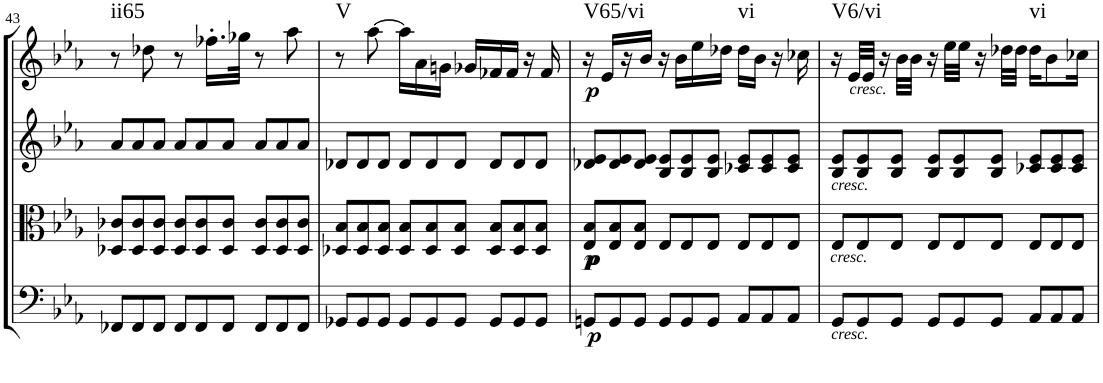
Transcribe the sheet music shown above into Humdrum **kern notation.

**kern	**dynam	**kern	**dynam	**kern	**kern	**dynam	**harte
*part4	*part4	*part3	*part3	*part2	*part1	*part1	*part1
*staff4	*staff4	*staff3	*staff3	*staff2	*staff1	*staff1	*
*I"Cello	*	*I"Viola	*	*I"2nd Violin	*I"1st Violin	*	*
*	*	*I'Vla	*	*I'Vln	*I'Vln	*	*
!!LO:PB:g=z
*clefF4	*	*clefC3	*	*clefG2	*clefG2	*	*
*k[b-e-a-]	*	*k[b-e-a-]	*	*k[b-e-a-]	*k[b-e-a-]	*	*
*E-:	*	*E-:	*	*E-:	*E-:	*	*
*M3/4	*	*M3/4	*	*M3/4	*M3/4	*	*
*Xtuplet	*	*Xtuplet	*	*Xtuplet	*	*	*
=43	=43	=43	=43	=43	=43	=43	=43
!	!	!	!	!	!	!	!LO:H:kt=ii65
12FF-X/L	.	12D-X/ 12c-X/L	.	12a-/L	8r	.	N
12FF-/	.	12D-/ 12c-/	.	12a-/	.	.	.
.	.	.	.	.	8dd-X\	.	.
12FF-/J	.	12D-/ 12c-/J	.	12a-/J	.	.	.
12FF-/L	.	12D-/ 12c-/L	.	12a-/L	8r	.	.
12FF-/	.	12D-/ 12c-/	.	12a-/	.	.	.
.	.	.	.	.	16.ff-X'\LL	.	.
12FF-/J	.	12D-/ 12c-/J	.	12a-/J	.	.	.
.	.	.	.	.	32gg-X\JJk	.	.
12FF-/L	.	12D-/ 12c-/L	.	12a-/L	8r	.	.
12FF-/	.	12D-/ 12c-/	.	12a-/	.	.	.
.	.	.	.	.	8aa-\	.	.
12FF-/J	.	12D-/ 12c-/J	.	12a-/J	.	.	.
=44	=44	=44	=44	=44	=44	=44	=44
!	!	!	!	!	!	!	!LO:H:kt=V
12GG-X/L	.	12D-X/ 12B-/L	.	12d-X/L	8r	.	N
12GG-/	.	12D-/ 12B-/	.	12d-/	.	.	.
.	.	.	.	.	[8aa-\	.	.
12GG-/J	.	12D-/ 12B-/J	.	12d-/J	.	.	.
12GG-/L	.	12D-/ 12B-/L	.	12d-/L	16aa-\LL]	.	.
.	.	.	.	.	16a-\	.	.
12GG-/	.	12D-/ 12B-/	.	12d-/	.	.	.
.	.	.	.	.	16gn\JJ	.	.
12GG-/J	.	12D-/ 12B-/J	.	12d-/J	.	.	.
.	.	.	.	.	16g-X/LL	.	.
12GG-/L	.	12D-/ 12B-/L	.	12d-/L	16f-X/	.	.
.	.	.	.	.	16f-/JJ	.	.
12GG-/	.	12D-/ 12B-/	.	12d-/	.	.	.
.	.	.	.	.	16r	.	.
12GG-/J	.	12D-/ 12B-/J	.	12d-/J	.	.	.
.	.	.	.	.	16f-/	.	.
=45	=45	=45	=45	=45	=45	=45	=45
!	!LO:DY:b	!	!LO:DY:b	!	!	!	!
!	!	!	!LO:DY:n=1:b	!	!	!LO:DY:b	!LO:H:kt=V65/vi
12GGn/L	p	12E-/ 12B-/L	p p	12d-X/ 12e-/L	16r	p	N
.	.	.	.	.	16e-/LL	.	.
12GG/	.	12E-/ 12B-/	.	12d-/ 12e-/	.	.	.
.	.	.	.	.	16r	.	.
12GG/J	.	12E-/ 12B-/J	.	12d-/ 12e-/J	.	.	.
.	.	.	.	.	16b-/JJ	.	.
12GG/L	.	12E-/L	.	12B-/ 12e-/L	16r	.	.
.	.	.	.	.	16b-\LL	.	.
12GG/	.	12E-/	.	12B-/ 12e-/	.	.	.
.	.	.	.	.	16ee-\	.	.
12GG/J	.	12E-/J	.	12B-/ 12e-/J	.	.	.
.	.	.	.	.	16dd-X\JJ	.	.
!	!	!	!	!	!	!	!LO:H:kt=vi
12AA-/L	.	12E-/L	.	12c-X/ 12e-/L	16dd-\LL	.	N
.	.	.	.	.	16b-\JJ	.	.
12AA-/	.	12E-/	.	12c-/ 12e-/	.	.	.
.	.	.	.	.	16r	.	.
12AA-/J	.	12E-/J	.	12c-/ 12e-/J	.	.	.
.	.	.	.	.	16cc-X\	.	.
=46	=46	=46	=46	=46	=46	=46	=46
!	!	!	!	!LO:TX:b:i:t=cresc.	!	!	!
!	!	!LO:TX:b:i:t=cresc.	!	!	!	!	!
!LO:TX:b:i:t=cresc.	!	!	!	!	!	!	!LO:H:kt=V6/vi
12GG/L	.	12E-/L	.	12B-/ 12e-/L	16r	.	N
!	!	!	!	!	!LO:TX:b:i:t=cresc.	!	!
.	.	.	.	.	32e-/LLL	.	.
12GG/	.	12E-/	.	12B-/ 12e-/	.	.	.
.	.	.	.	.	32e-/JJJ	.	.
.	.	.	.	.	16r	.	.
12GG/J	.	12E-/J	.	12B-/ 12e-/J	.	.	.
.	.	.	.	.	32b-\LLL	.	.
.	.	.	.	.	32b-\JJJ	.	.
12GG/L	.	12E-/L	.	12B-/ 12e-/L	16r	.	.
.	.	.	.	.	32ee-\LLL	.	.
12GG/	.	12E-/	.	12B-/ 12e-/	.	.	.
.	.	.	.	.	32ee-\JJJ	.	.
.	.	.	.	.	16r	.	.
12GG/J	.	12E-/J	.	12B-/ 12e-/J	.	.	.
.	.	.	.	.	32dd-X\LLL	.	.
.	.	.	.	.	32dd-\JJJ	.	.
!	!	!	!	!	!	!	!LO:H:kt=vi
12AA-/L	.	12E-/L	.	12c-X/ 12e-/L	16dd-\KL	.	N
.	.	.	.	.	8b-\	.	.
12AA-/	.	12E-/	.	12c-/ 12e-/	.	.	.
12AA-/J	.	12E-/J	.	12c-/ 12e-/J	.	.	.
.	.	.	.	.	16cc-X\Jk	.	.
=	=	=	=	=	=	=	=
*-	*-	*-	*-	*-	*-	*-	*-
